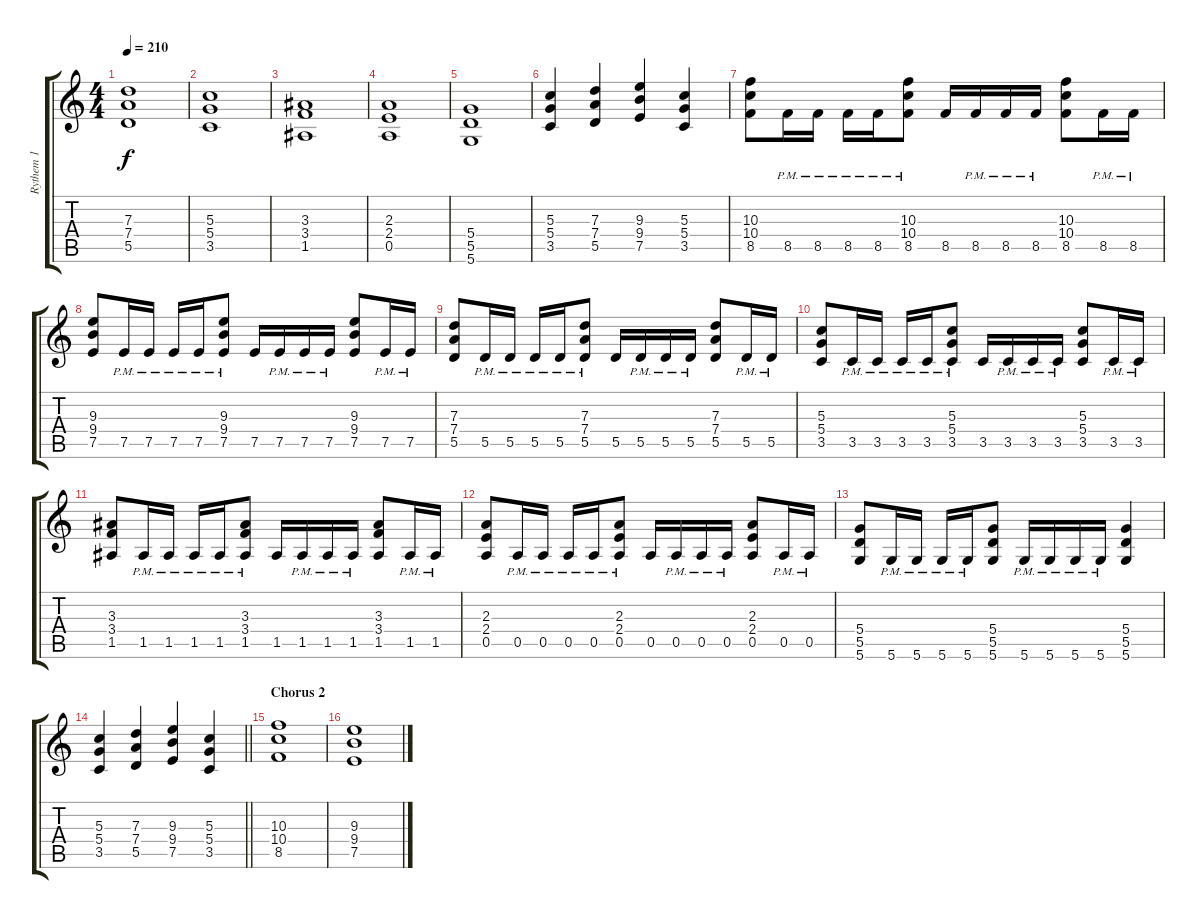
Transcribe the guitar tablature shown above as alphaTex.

\track ("Rythem 1" "Rythem 1") {instrument distortionguitar}
\staff {score tabs}
\tuning (E4 B3 G3 D3 A2 D2) {hide}
\ts (4 4)
\tempo 210
\clef g2
\ks c
(7.3 7.4 5.5).1{dy f} |
(5.3 5.4 3.5).1 |
(3.3 3.4 1.5).1 |
(2.3 2.4 0.5).1 |
(5.4 5.5 5.6).1 |
(5.3 5.4 3.5).4 (7.3 7.4 5.5).4 (9.3 9.4 7.5).4 (5.3 5.4 3.5).4 |
(10.3 10.4 8.5).8 8.5{pm}.16 8.5{pm}.16 8.5{pm}.16 8.5{pm}.16 (10.3 10.4 8.5{pm}).8 8.5.16 8.5{pm}.16 8.5{pm}.16 8.5{pm}.16 (10.3 10.4 8.5).8 8.5{pm}.16 8.5{pm}.16 |
(9.3 9.4 7.5).8 7.5{pm}.16 7.5{pm}.16 7.5{pm}.16 7.5{pm}.16 (9.3 9.4 7.5{pm}).8 7.5.16 7.5{pm}.16 7.5{pm}.16 7.5{pm}.16 (9.3 9.4 7.5).8 7.5{pm}.16 7.5{pm}.16 |
(7.3 7.4 5.5).8 5.5{pm}.16 5.5{pm}.16 5.5{pm}.16 5.5{pm}.16 (7.3 7.4 5.5{pm}).8 5.5.16 5.5{pm}.16 5.5{pm}.16 5.5{pm}.16 (7.3 7.4 5.5).8 5.5{pm}.16 5.5{pm}.16 |
(5.3 5.4 3.5).8 3.5{pm}.16 3.5{pm}.16 3.5{pm}.16 3.5{pm}.16 (5.3 5.4 3.5{pm}).8 3.5.16 3.5{pm}.16 3.5{pm}.16 3.5{pm}.16 (5.3 5.4 3.5).8 3.5{pm}.16 3.5{pm}.16 |
(3.3 3.4 1.5).8 1.5{pm}.16 1.5{pm}.16 1.5{pm}.16 1.5{pm}.16 (3.3 3.4 1.5{pm}).8 1.5.16 1.5{pm}.16 1.5{pm}.16 1.5{pm}.16 (3.3 3.4 1.5).8 1.5{pm}.16 1.5{pm}.16 |
(2.3 2.4 0.5).8 0.5{pm}.16 0.5{pm}.16 0.5{pm}.16 0.5{pm}.16 (2.3 2.4 0.5{pm}).8 0.5.16 0.5{pm}.16 0.5{pm}.16 0.5{pm}.16 (2.3 2.4 0.5).8 0.5{pm}.16 0.5{pm}.16 |
(5.4 5.5 5.6).8 5.6{pm}.16 5.6{pm}.16 5.6{pm}.16 5.6{pm}.16 (5.4 5.5 5.6).8 5.6{pm}.16 5.6{pm}.16 5.6{pm}.16 5.6{pm}.16 (5.4 5.5 5.6).4 |
\barLineRight lightlight
(5.3 5.4 3.5).4 (7.3 7.4 5.5).4 (9.3 9.4 7.5).4 (5.3 5.4 3.5).4 |
\section ("" "Chorus 2")
(10.3 10.4 8.5).1 |
(9.3 9.4 7.5).1
